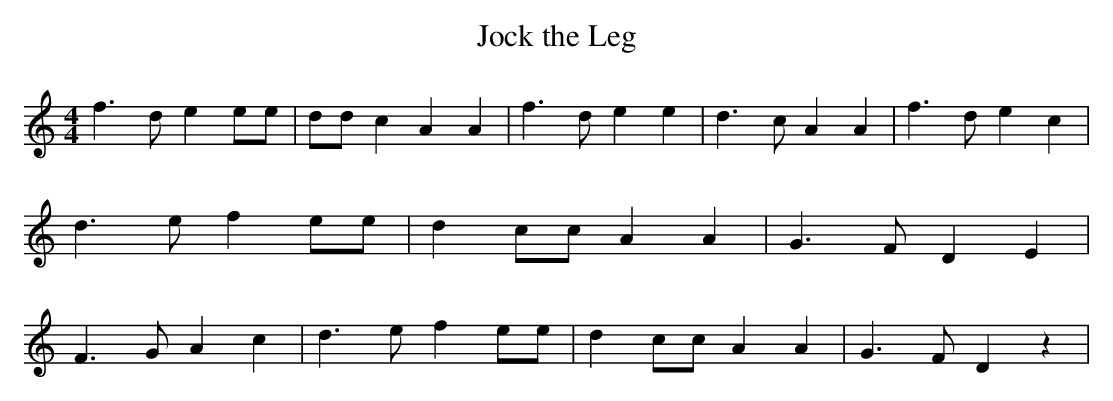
X:1
T:Jock the Leg
M:4/4
L:1/4
K:C
 f3/2 d/2 e e/2e/2| d/2d/2 c A A| f3/2 d/2 e e| d3/2- c/2 A A| f3/2 d/2 e c|\
 d3/2 e/2 f e/2e/2| d c/2c/2 A A| G3/2- F/2 D E| F3/2 G/2 A c| d3/2 e/2 f e/2e/2|\
 d c/2c/2 A A| G3/2- F/2 D z|
